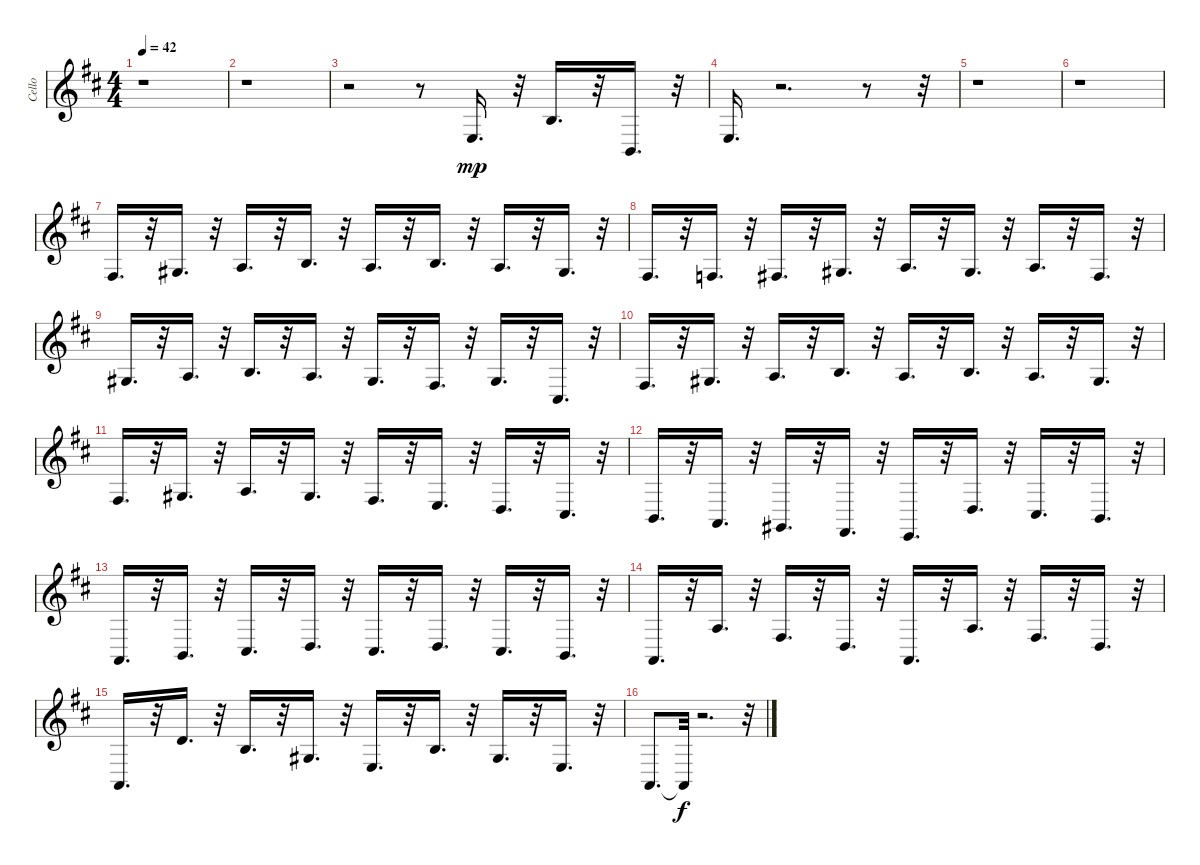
\track ("Cello" "Cello") {instrument cello}
\staff {score}
\tuning (E4 B3 G3 D3 A2 E2) {hide}
\ts (4 4)
\tempo 42
\clef g2
\ks d
r.1{dy mp} |
r.1 |
r.2 r.8 2.4.16{d} r.32 0.2.16{d} r.32 2.5.16{d} r.32 |
2.4.16{d} r.2{d} r.8 r.32 |
r.1 |
r.1 |
4.4.16{d} r.32 6.4.16{d} r.32 7.4.16{d} r.32 0.2.16{d} r.32 7.4.16{d} r.32 0.2.16{d} r.32 7.4.16{d} r.32 6.4.16{d} r.32 |
4.4.16{d} r.32 3.4.16{d} r.32 4.4.16{d} r.32 1.3.16{d} r.32 2.3.16{d} r.32 1.3.16{d} r.32 2.3.16{d} r.32 4.4.16{d} r.32 |
1.3.16{d} r.32 2.3.16{d} r.32 0.2.16{d} r.32 2.3.16{d} r.32 1.3.16{d} r.32 4.4.16{d} r.32 1.3.16{d} r.32 4.5.16{d} r.32 |
4.4.16{d} r.32 1.3.16{d} r.32 2.3.16{d} r.32 0.2.16{d} r.32 2.3.16{d} r.32 0.2.16{d} r.32 2.3.16{d} r.32 1.3.16{d} r.32 |
4.4.16{d} r.32 1.3.16{d} r.32 2.3.16{d} r.32 1.3.16{d} r.32 4.4.16{d} r.32 2.4.16{d} r.32 0.4.16{d} r.32 4.5.16{d} r.32 |
2.5.16{d} r.32 0.5.16{d} r.32 4.6.16{d} r.32 2.6.16{d} r.32 0.6.16{d} r.32 0.4.16{d} r.32 4.5.16{d} r.32 2.5.16{d} r.32 |
0.5.16{d} r.32 2.5.16{d} r.32 4.5.16{d} r.32 0.4.16{d} r.32 4.5.16{d} r.32 0.4.16{d} r.32 4.5.16{d} r.32 2.5.16{d} r.32 |
0.5.16{d} r.32 2.3.16{d} r.32 4.4.16{d} r.32 0.4.16{d} r.32 0.5.16{d} r.32 2.3.16{d} r.32 4.4.16{d} r.32 0.4.16{d} r.32 |
0.5.16{d} r.32 3.2.16{d} r.32 0.2.16{d} r.32 1.3.16{d} r.32 2.4.16{d} r.32 0.2.16{d} r.32 1.3.16{d} r.32 2.4.16{d} r.32 |
0.5.8{d} 0.5{t}.32{dy f} r.2{d} r.32
